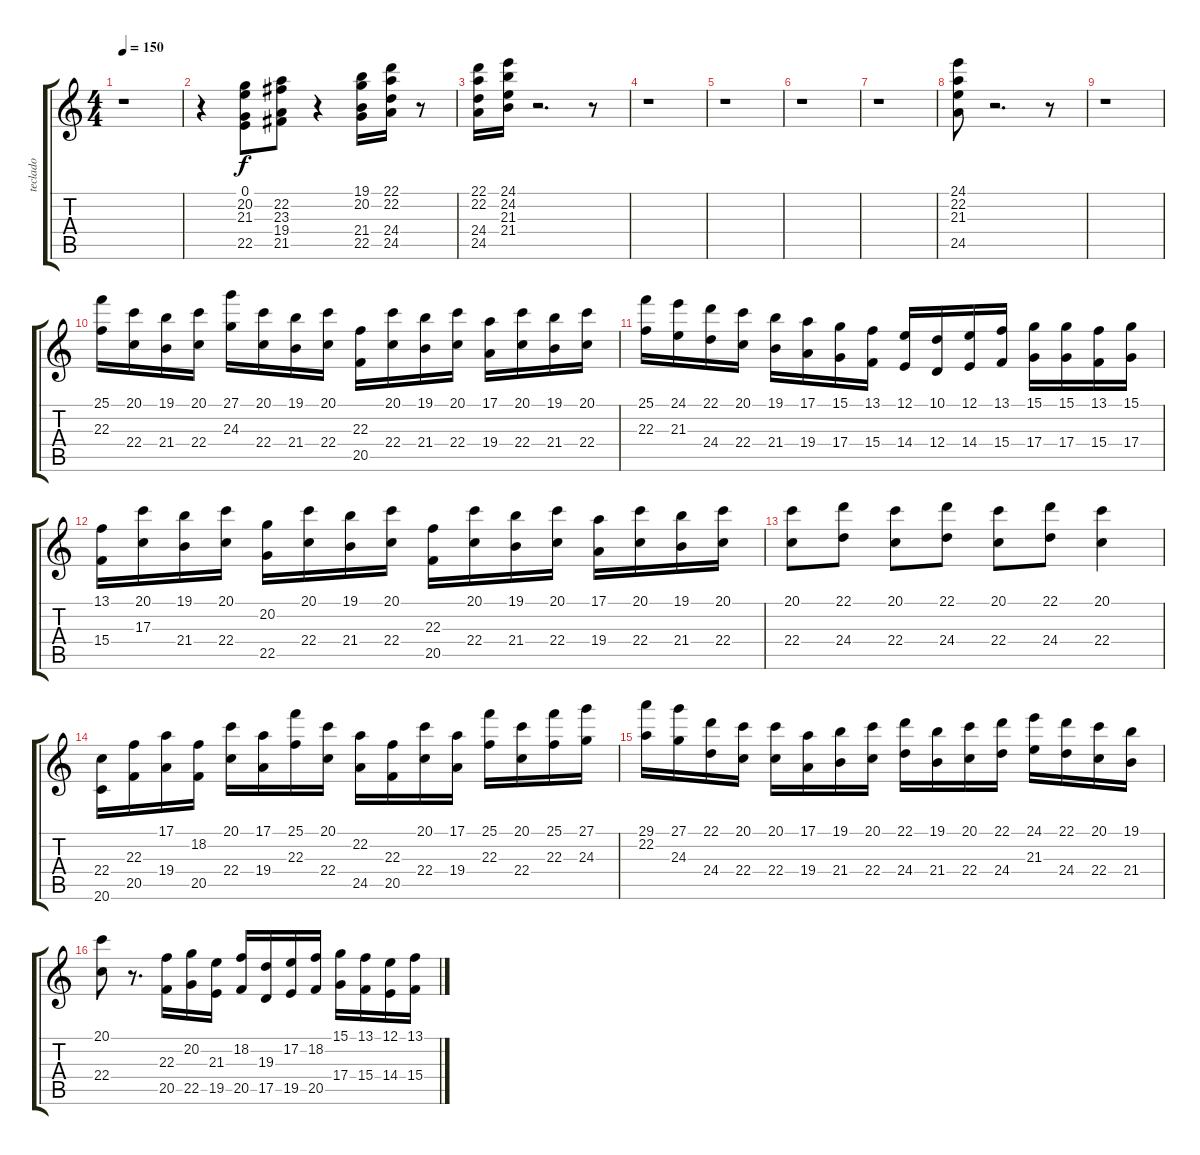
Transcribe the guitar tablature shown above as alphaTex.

\track ("teclado" "teclado") {instrument stringensemble1}
\staff {score tabs}
\tuning (E4 B3 G3 D3 A2 E2) {hide}
\ts (4 4)
\tempo 150
\clef g2
\ks c
r.1{dy f} |
r.4 (0.1 20.2 21.3 22.5).8 (22.2 23.3 19.4 21.5).8 r.4 (19.1 20.2 21.4 22.5).16 (22.1 22.2 24.4 24.5).16 r.8 |
(22.1 22.2 24.4 24.5).16 (24.1 24.2 21.3 21.4).16 r.2{d} r.8 |
r.1 |
r.1 |
r.1 |
r.1 |
(24.1 22.2 21.3 24.5).8 r.2{d} r.8 |
r.1 |
(25.1 22.3).16 (20.1 22.4).16 (19.1 21.4).16 (20.1 22.4).16 (27.1 24.3).16 (20.1 22.4).16 (19.1 21.4).16 (20.1 22.4).16 (22.3 20.5).16 (20.1 22.4).16 (19.1 21.4).16 (20.1 22.4).16 (17.1 19.4).16 (20.1 22.4).16 (19.1 21.4).16 (20.1 22.4).16 |
(25.1 22.3).16 (24.1 21.3).16 (22.1 24.4).16 (20.1 22.4).16 (19.1 21.4).16 (17.1 19.4).16 (15.1 17.4).16 (13.1 15.4).16 (12.1 14.4).16 (10.1 12.4).16 (12.1 14.4).16 (13.1 15.4).16 (15.1 17.4).16 (15.1 17.4).16 (13.1 15.4).16 (15.1 17.4).16 |
(13.1 15.4).16 (20.1 17.3).16 (19.1 21.4).16 (20.1 22.4).16 (20.2 22.5).16 (20.1 22.4).16 (19.1 21.4).16 (20.1 22.4).16 (22.3 20.5).16 (20.1 22.4).16 (19.1 21.4).16 (20.1 22.4).16 (17.1 19.4).16 (20.1 22.4).16 (19.1 21.4).16 (20.1 22.4).16 |
(20.1 22.4).8 (22.1 24.4).8 (20.1 22.4).8 (22.1 24.4).8 (20.1 22.4).8 (22.1 24.4).8 (20.1 22.4).4 |
(22.4 20.6).16 (22.3 20.5).16 (17.1 19.4).16 (18.2 20.5).16 (20.1 22.4).16 (17.1 19.4).16 (25.1 22.3).16 (20.1 22.4).16 (22.2 24.5).16 (22.3 20.5).16 (20.1 22.4).16 (17.1 19.4).16 (25.1 22.3).16 (20.1 22.4).16 (25.1 22.3).16 (27.1 24.3).16 |
(29.1 22.2).16 (27.1 24.3).16 (22.1 24.4).16 (20.1 22.4).16 (20.1 22.4).16 (17.1 19.4).16 (19.1 21.4).16 (20.1 22.4).16 (22.1 24.4).16 (19.1 21.4).16 (20.1 22.4).16 (22.1 24.4).16 (24.1 21.3).16 (22.1 24.4).16 (20.1 22.4).16 (19.1 21.4).16 |
(20.1 22.4).8 r.8{d} (22.3 20.5).16 (20.2 22.5).16 (21.3 19.5).16 (18.2 20.5).16 (19.3 17.5).16 (17.2 19.5).16 (18.2 20.5).16 (15.1 17.4).16 (13.1 15.4).16 (12.1 14.4).16 (13.1 15.4).16
